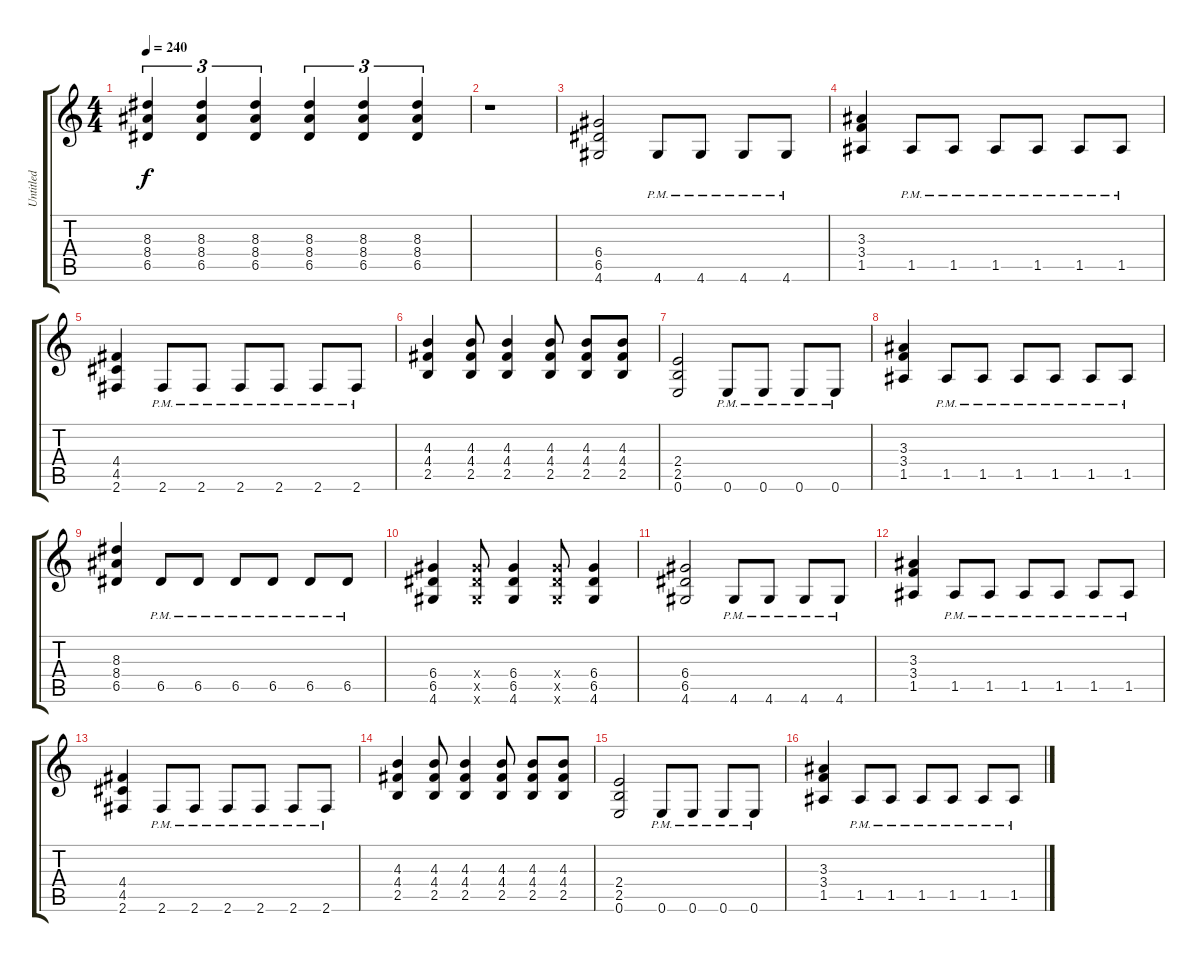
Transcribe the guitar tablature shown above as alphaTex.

\track ("Untitled" "Untitled") {instrument distortionguitar}
\staff {score tabs}
\tuning (E4 B3 G3 D3 A2 E2) {hide}
\ts (4 4)
\tempo 240
\clef g2
\ks c
(8.3 8.4 6.5).4{tu (3 2) dy f} (8.3 8.4 6.5).4{tu (3 2)} (8.3 8.4 6.5).4{tu (3 2)} (8.3 8.4 6.5).4{tu (3 2)} (8.3 8.4 6.5).4{tu (3 2)} (8.3 8.4 6.5).4{tu (3 2)} |
r.1 |
(6.4 6.5 4.6).2 4.6{pm}.8 4.6{pm}.8 4.6{pm}.8 4.6{pm}.8 |
(3.3 3.4 1.5).4 1.5{pm}.8 1.5{pm}.8 1.5{pm}.8 1.5{pm}.8 1.5{pm}.8 1.5{pm}.8 |
(4.4 4.5 2.6).4 2.6{pm}.8 2.6{pm}.8 2.6{pm}.8 2.6{pm}.8 2.6{pm}.8 2.6{pm}.8 |
(4.3 4.4 2.5).4 (4.3 4.4 2.5).8 (4.3 4.4 2.5).4 (4.3 4.4 2.5).8 (4.3 4.4 2.5).8 (4.3 4.4 2.5).8 |
(2.4 2.5 0.6).2 0.6{pm}.8 0.6{pm}.8 0.6{pm}.8 0.6{pm}.8 |
(3.3 3.4 1.5).4 1.5{pm}.8 1.5{pm}.8 1.5{pm}.8 1.5{pm}.8 1.5{pm}.8 1.5{pm}.8 |
(8.3 8.4 6.5).4 6.5{pm}.8 6.5{pm}.8 6.5{pm}.8 6.5{pm}.8 6.5{pm}.8 6.5{pm}.8 |
(6.4 6.5 4.6).4 (6.4{x} 6.5{x} 4.6{x}).8 (6.4 6.5 4.6).4 (6.4{x} 6.5{x} 4.6{x}).8 (6.4 6.5 4.6).4 |
(6.4 6.5 4.6).2 4.6{pm}.8 4.6{pm}.8 4.6{pm}.8 4.6{pm}.8 |
(3.3 3.4 1.5).4 1.5{pm}.8 1.5{pm}.8 1.5{pm}.8 1.5{pm}.8 1.5{pm}.8 1.5{pm}.8 |
(4.4 4.5 2.6).4 2.6{pm}.8 2.6{pm}.8 2.6{pm}.8 2.6{pm}.8 2.6{pm}.8 2.6{pm}.8 |
(4.3 4.4 2.5).4 (4.3 4.4 2.5).8 (4.3 4.4 2.5).4 (4.3 4.4 2.5).8 (4.3 4.4 2.5).8 (4.3 4.4 2.5).8 |
(2.4 2.5 0.6).2 0.6{pm}.8 0.6{pm}.8 0.6{pm}.8 0.6{pm}.8 |
(3.3 3.4 1.5).4 1.5{pm}.8 1.5{pm}.8 1.5{pm}.8 1.5{pm}.8 1.5{pm}.8 1.5{pm}.8
